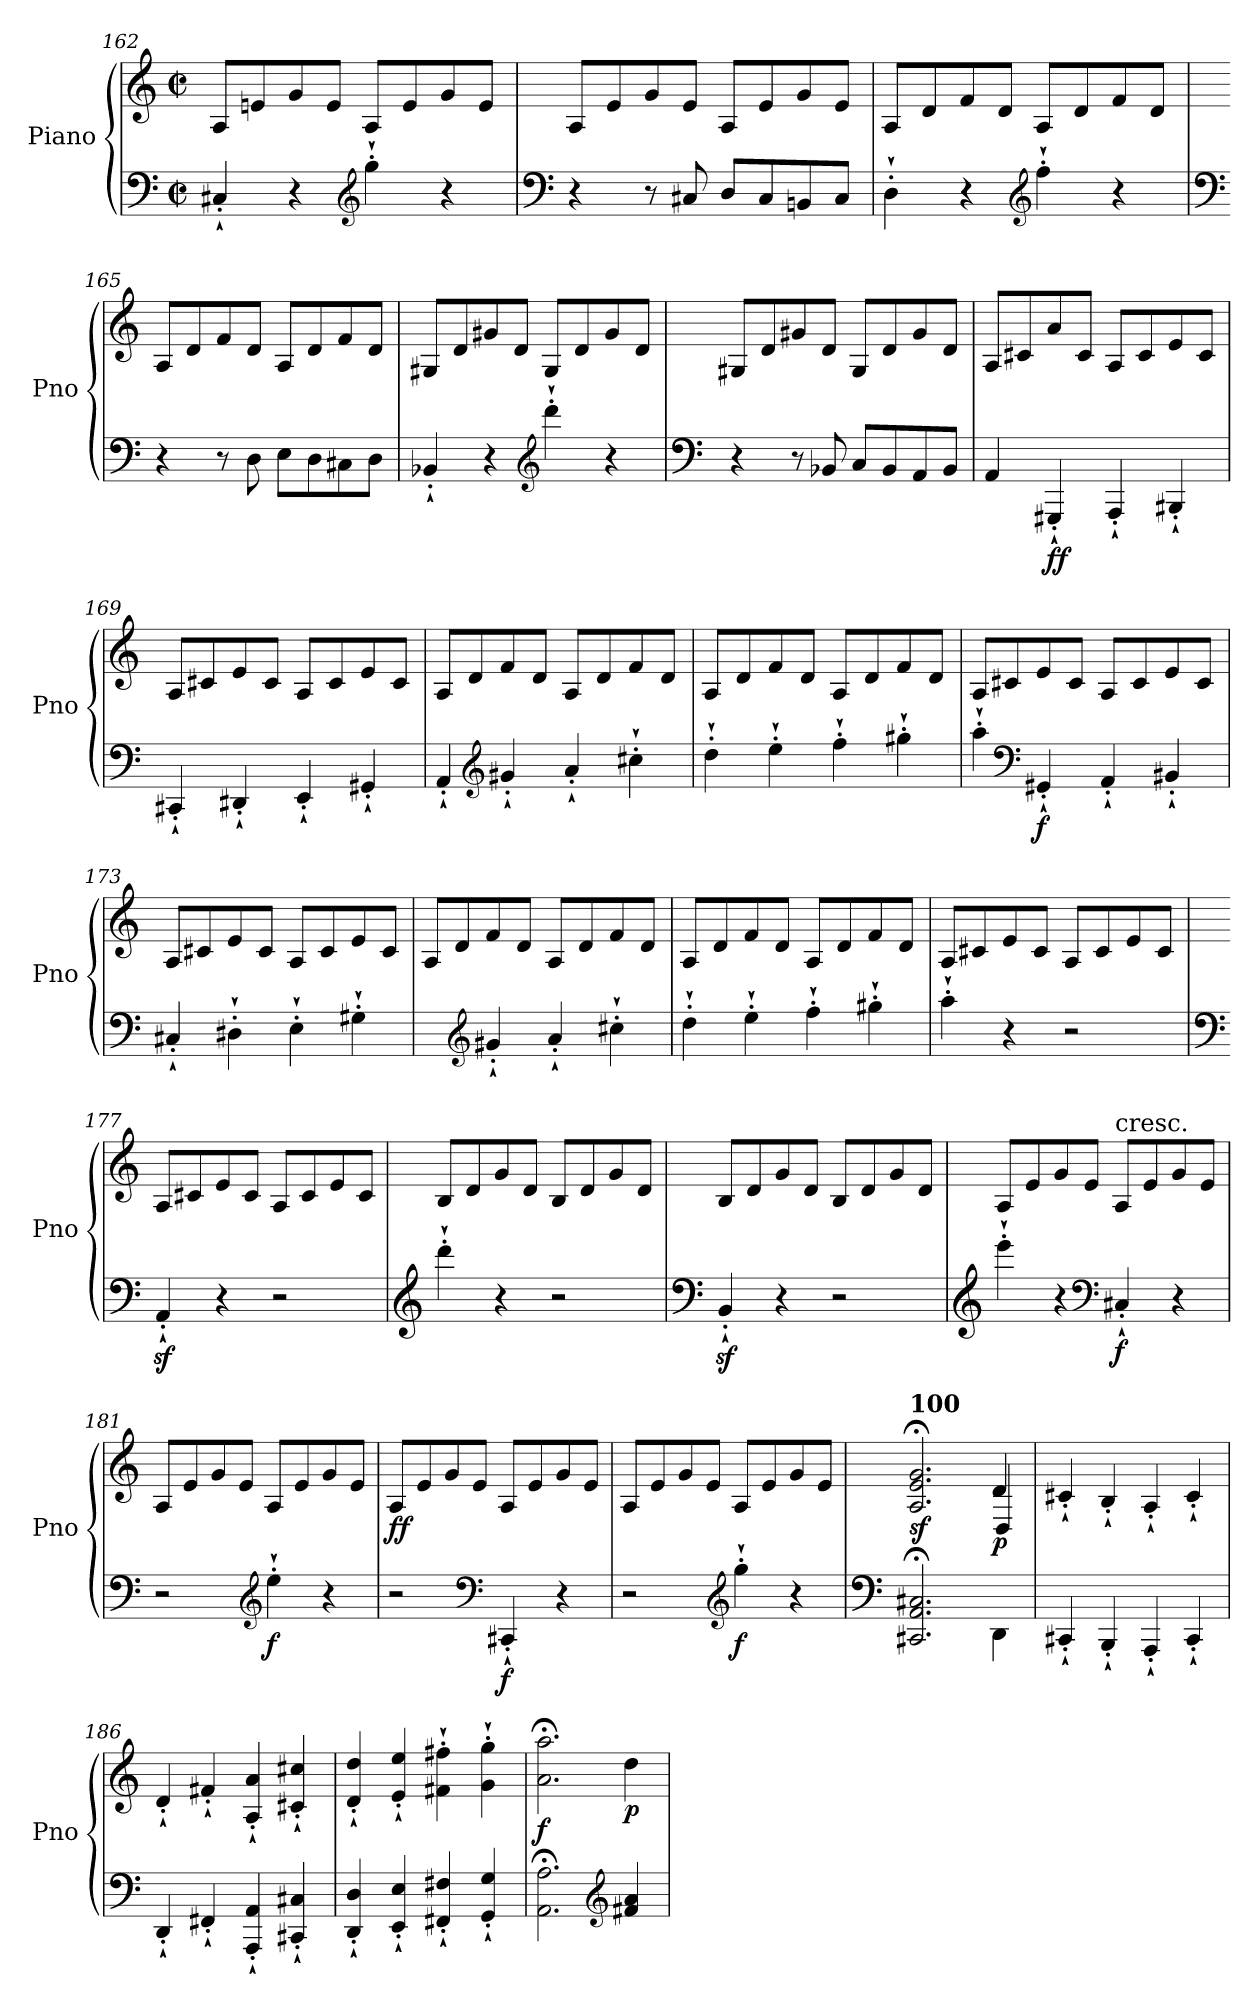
**kern	**kern	**dynam
*part1	*part1	*part1
*staff2	*staff1	*staff1/2
*I"Piano	*	*
*I'Pno	*	*
!!LO:LB:g=z
*clefF4	*clefG2	*
*k[]	*k[]	*
*C:	*C:	*
*M2/2	*M2/2	*
*met(c|)	*met(c|)	*
=162	=162	=162
4C#X'`/	8A/L	.
.	8en/	.
4r	8g/	.
.	8e/J	.
*clefG2	*	*
4gg'`\	8A/L	.
.	8e/	.
4r	8g/	.
.	8e/J	.
=163	=163	=163
*clefF4	*	*
4r	8A/L	.
.	8e/	.
8r	8g/	.
8C#X/	8e/J	.
8D/L	8A/L	.
8C#/	8e/	.
8BBn/	8g/	.
8C#/J	8e/J	.
=164	=164	=164
4D'`\	8A/L	.
.	8d/	.
4r	8f/	.
.	8d/J	.
*clefG2	*	*
4ff'`\	8A/L	.
.	8d/	.
4r	8f/	.
.	8d/J	.
=165	=165	=165
*clefF4	*	*
4r	8A/L	.
.	8d/	.
8r	8f/	.
8D\	8d/J	.
8E\L	8A/L	.
8D\	8d/	.
8C#X\	8f/	.
8D\J	8d/J	.
!!LO:LB:g=z
=166	=166	=166
4BB-X'`/	8G#X/L	.
.	8d/	.
4r	8g#X/	.
.	8d/J	.
*clefG2	*	*
4ddd'`\	8G#/L	.
.	8d/	.
4r	8g#/	.
.	8d/J	.
=167	=167	=167
*clefF4	*	*
4r	8G#X/L	.
.	8d/	.
8r	8g#X/	.
8BB-X/	8d/J	.
8C/L	8G#/L	.
8BB-/	8d/	.
8AA/	8g#/	.
8BB-/J	8d/J	.
=168	=168	=168
4AA/	8A/L	.
.	8c#X/	.
!	!	!LO:DY:b=2
4GGG#X'`/	8a/	ff
.	8c#/J	.
4AAA'`/	8A/L	.
.	8c#/	.
4BBB#X'`/	8e/	.
.	8c#/J	.
=169	=169	=169
4CC#X'`/	8A/L	.
.	8c#X/	.
4DD#X'`/	8e/	.
.	8c#/J	.
4EE'`/	8A/L	.
.	8c#/	.
4GG#X'`/	8e/	.
.	8c#/J	.
!!LO:LB:g=z
=170	=170	=170
4AA'`/	8A/L	.
.	8d/	.
*clefG2	*	*
4g#X'`/	8f/	.
.	8d/J	.
4a'`/	8A/L	.
.	8d/	.
4cc#X'`\	8f/	.
.	8d/J	.
=171	=171	=171
4dd'`\	8A/L	.
.	8d/	.
4ee'`\	8f/	.
.	8d/J	.
4ff'`\	8A/L	.
.	8d/	.
4gg#X'`\	8f/	.
.	8d/J	.
=172	=172	=172
4aa'`\	8A/L	.
.	8c#X/	.
*clefF4	*	*
!	!	!LO:DY:b=2
4GG#X'`/	8e/	f
.	8c#/J	.
4AA'`/	8A/L	.
.	8c#/	.
4BB#X'`/	8e/	.
.	8c#/J	.
=173	=173	=173
4C#X'`/	8A/L	.
.	8c#X/	.
4D#X'`\	8e/	.
.	8c#/J	.
4E'`\	8A/L	.
.	8c#/	.
4G#X'`\	8e/	.
.	8c#/J	.
!!LO:LB:g=z
=174	=174	=174
4ryy	8A/L	.
.	8d/	.
*clefG2	*	*
4g#X'`/	8f/	.
.	8d/J	.
4a'`/	8A/L	.
.	8d/	.
4cc#X'`\	8f/	.
.	8d/J	.
=175	=175	=175
4dd'`\	8A/L	.
.	8d/	.
4ee'`\	8f/	.
.	8d/J	.
4ff'`\	8A/L	.
.	8d/	.
4gg#X'`\	8f/	.
.	8d/J	.
=176	=176	=176
4aa'`\	8A/L	.
.	8c#X/	.
4r	8e/	.
.	8c#/J	.
2r	8A/L	.
.	8c#/	.
.	8e/	.
.	8c#/J	.
=177	=177	=177
*clefF4	*	*
4AAz<'`/	8A/L	.
.	8c#X/	.
4r	8e/	.
.	8c#/J	.
2r	8A/L	.
.	8c#/	.
.	8e/	.
.	8c#/J	.
!!LO:PB:g=z
=178	=178	=178
*clefG2	*	*
4ddd'`\	8B/L	.
.	8d/	.
4r	8g/	.
.	8d/J	.
2r	8B/L	.
.	8d/	.
.	8g/	.
.	8d/J	.
=179	=179	=179
*clefF4	*	*
4BBz<'`/	8B/L	.
.	8d/	.
4r	8g/	.
.	8d/J	.
2r	8B/L	.
.	8d/	.
.	8g/	.
.	8d/J	.
=180	=180	=180
*clefG2	*	*
4eee'`\	8A/L	.
.	8e/	.
4r	8g/	.
.	8e/J	.
*clefF4	*	*
!	!LO:TX:a:t=cresc.	!
!	!	!LO:DY:b=2
4C#X'`/	8A/L	f
.	8e/	.
4r	8g/	.
.	8e/J	.
=181	=181	=181
2r	8A/L	.
.	8e/	.
.	8g/	.
.	8e/J	.
*clefG2	*	*
!	!	!LO:DY:b=2
4ee'`\	8A/L	f
.	8e/	.
4r	8g/	.
.	8e/J	.
=182	=182	=182
!	!	!LO:DY:b
2r	8A/L	ff
.	8e/	.
.	8g/	.
.	8e/J	.
*clefF4	*	*
!	!	!LO:DY:b=2
4CC#X'`/	8A/L	f
.	8e/	.
4r	8g/	.
.	8e/J	.
!!LO:LB:g=z
=183	=183	=183
2r	8A/L	.
.	8e/	.
.	8g/	.
.	8e/J	.
*clefG2	*	*
!	!	!LO:DY:b=2
4gg'`\	8A/L	f
.	8e/	.
4r	8g/	.
.	8e/J	.
=184	=184	=184
*clefF4	*	*
*	*^	*
!	!LO:TX:a:B:t=100	!	!
!	!	!	!LO:DY:b
2.CC#X/; 2.AA/; 2.C#X/;	2.A/;< 2.e/;< 2.g/;<	2.ryy	sf
!	!	!	!LO:DY:b
4DD\	4d/	4D/	p
*	*v	*v	*
=185	=185	=185
4CC#'`/	4c#'`/	.
4BBB'`/	4B'`/	.
4AAA'`/	4A'`/	.
4CC#'`/	4c#'`/	.
=186	=186	=186
4DD'`/	4d'`/	.
4FF#'`/	4f#'`/	.
4AAA/'` 4AA/'`	4A/'` 4a/'`	.
4CC#/'` 4C#/'`	4c#/'` 4cc#/'`	.
=187	=187	=187
4DD/'` 4D/'`	4d/'` 4dd/'`	.
4EE/'` 4E/'`	4e/'` 4ee/'`	.
4FF#/'` 4F#/'`	4f#\'` 4ff#\'`	.
4GG/'` 4G/'`	4g\'` 4gg\'`	.
=188	=188	=188
*	*^	*
!	!	!	!LO:DY:b
2.AA\;< 2.A\;<	2.a\;< 2.aa\;<	2.ryy	f
*clefG2	*	*	*
!	!	!	!LO:DY:b
4f#/ 4a/	4raayy	4dd\	p
*	*v	*v	*
=	=	=
*-	*-	*-
